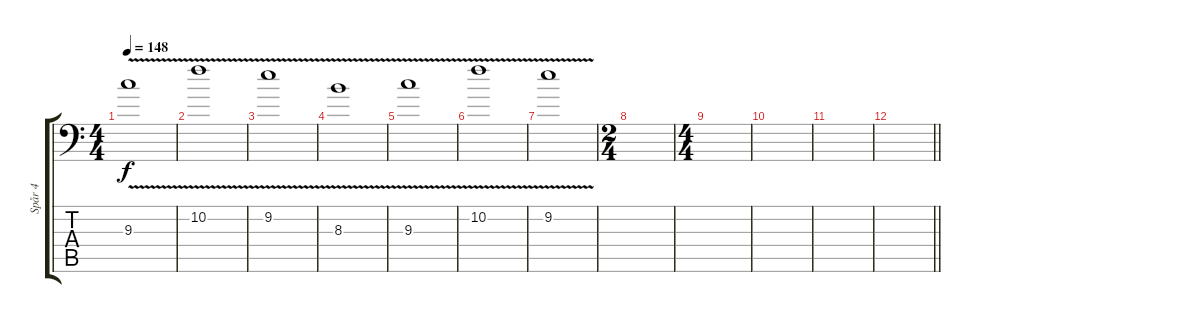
\track ("Spår 4" "Spår 4") {instrument distortionguitar}
\staff {score tabs}
\tuning (C4 G3 Eb3 Bb2 F2 Bb1) {hide}
\ts (4 4)
\tempo 148
\clef f4
\ks c
9.3{v}.1{dy f} |
10.2{v}.1 |
9.2{v}.1 |
8.3{v}.1 |
9.3{v}.1 |
10.2{v}.1 |
9.2{v}.1 |
\ts (2 4)
|
\ts (4 4)
|
|
|
\barLineRight lightlight
